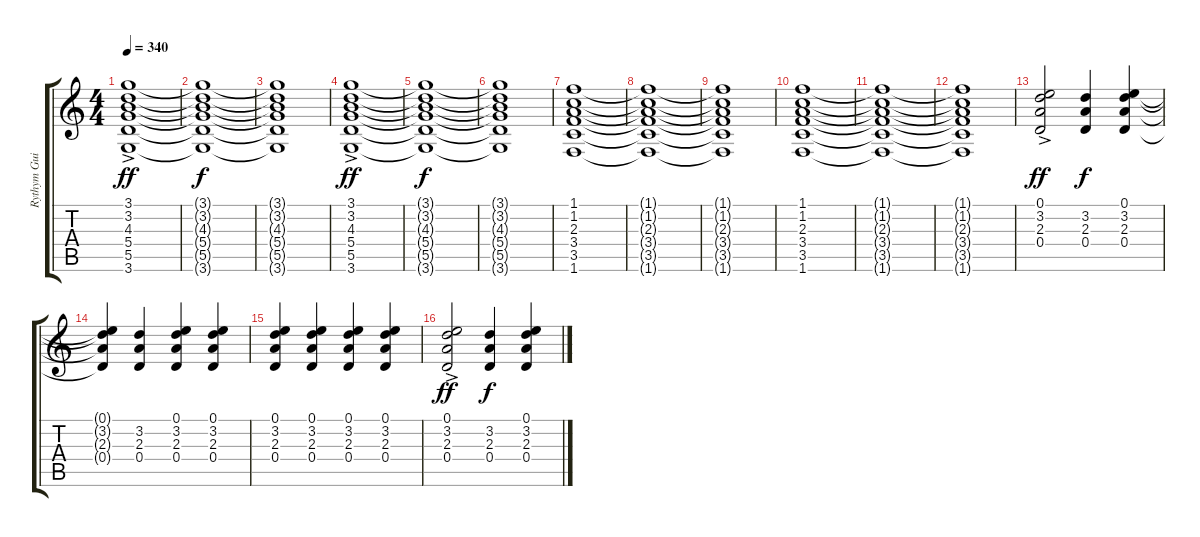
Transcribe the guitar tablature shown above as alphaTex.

\track ("Rythym Guitar" "Rythym Gui") {instrument acousticguitarsteel}
\staff {score tabs}
\tuning (E4 B3 G3 D3 A2 E2) {hide}
\ts (4 4)
\tempo 340
\clef g2
\ks c
(3.1{ac} 3.2{ac} 4.3{ac} 5.4{ac} 5.5{ac} 3.6{ac}).1{dy ff} |
(3.1{t} 3.2{t} 4.3{t} 5.4{t} 5.5{t} 3.6{t}).1{dy f} |
(3.1{t} 3.2{t} 4.3{t} 5.4{t} 5.5{t} 3.6{t}).1 |
(3.1{ac} 3.2{ac} 4.3{ac} 5.4{ac} 5.5{ac} 3.6{ac}).1{dy ff} |
(3.1{t} 3.2{t} 4.3{t} 5.4{t} 5.5{t} 3.6{t}).1{dy f} |
(3.1{t} 3.2{t} 4.3{t} 5.4{t} 5.5{t} 3.6{t}).1 |
(1.1 1.2 2.3 3.4 3.5 1.6).1 |
(1.1{t} 1.2{t} 2.3{t} 3.4{t} 3.5{t} 1.6{t}).1 |
(1.1{t} 1.2{t} 2.3{t} 3.4{t} 3.5{t} 1.6{t}).1 |
(1.1 1.2 2.3 3.4 3.5 1.6).1 |
(1.1{t} 1.2{t} 2.3{t} 3.4{t} 3.5{t} 1.6{t}).1 |
(1.1{t} 1.2{t} 2.3{t} 3.4{t} 3.5{t} 1.6{t}).1 |
(0.1{ac} 3.2 2.3 0.4).2{dy ff} (3.2 2.3 0.4).4{dy f} (0.1 3.2 2.3 0.4).4 |
(0.1{t} 3.2{t} 2.3{t} 0.4{t}).4 (3.2 2.3 0.4).4 (0.1 3.2 2.3 0.4).4 (0.1 3.2 2.3 0.4).4 |
(0.1 3.2 2.3 0.4).4 (0.1 3.2 2.3 0.4).4 (0.1 3.2 2.3 0.4).4 (0.1 3.2 2.3 0.4).4 |
(0.1{ac} 3.2 2.3 0.4).2{dy ff} (3.2 2.3 0.4).4{dy f} (0.1 3.2 2.3 0.4).4
